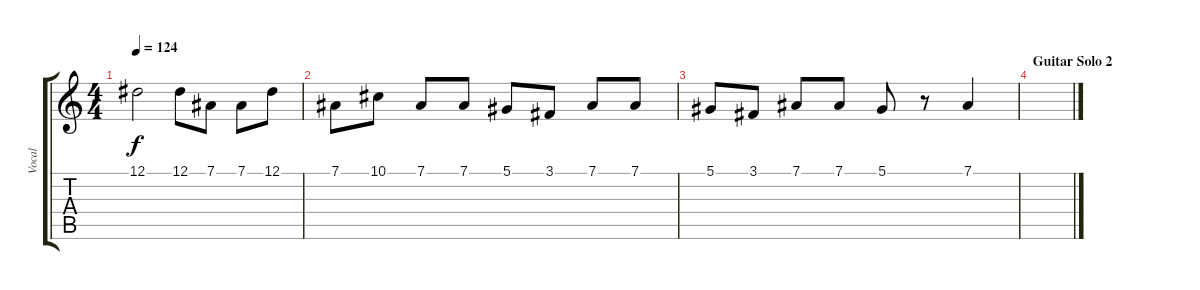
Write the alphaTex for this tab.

\track ("Vocal" "Vocal") {instrument lead2sawtooth}
\staff {score tabs}
\tuning (Eb4 Bb3 Gb3 Db3 Ab2 Eb2) {hide}
\ts (4 4)
\tempo 124
\clef g2
\ks c
12.1.2{dy f} 12.1.8 7.1.8 7.1.8 12.1.8 |
7.1.8 10.1.8 7.1.8 7.1.8 5.1.8 3.1.8 7.1.8 7.1.8 |
5.1.8 3.1.8 7.1.8 7.1.8 5.1.8 r.8 7.1.4 |
\section ("" "Guitar Solo 2")
